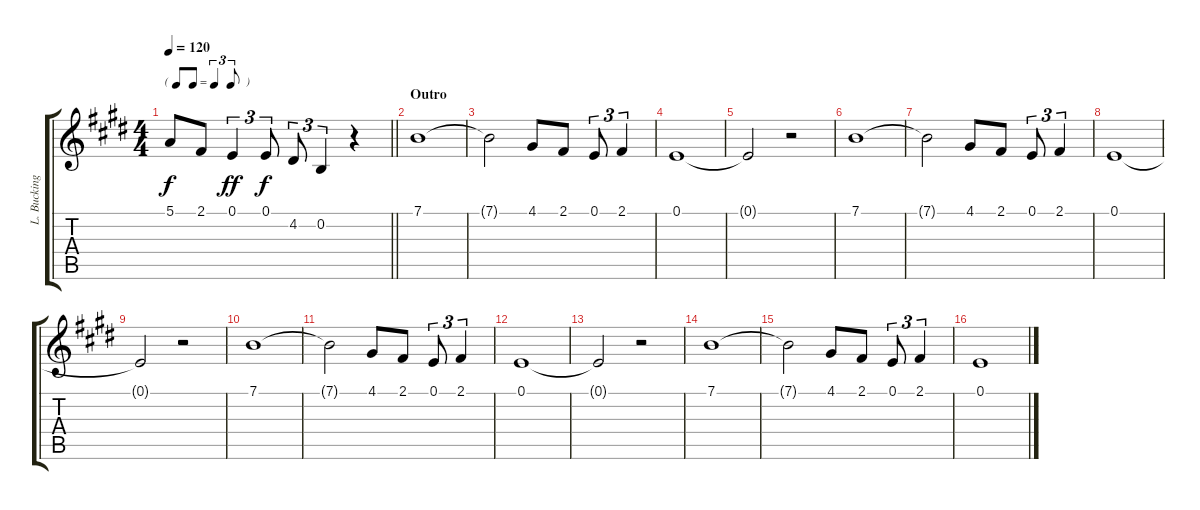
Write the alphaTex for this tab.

\track ("L. Buckingham & C. McVie (Vocals)" "L. Bucking") {instrument violin}
\staff {score tabs}
\tuning (E4 B3 G3 D3 A2 E2) {hide}
\ts (4 4)
\tf triplet8th
\tempo 120
\clef g2
\barLineRight lightlight
\ks e
5.1{t}.8{dy f} 2.1.8 0.1.4{tu (3 2) dy ff} 0.1.8{tu (3 2) dy f} 4.2.8{tu (3 2)} 0.2.4{tu (3 2)} r.4 |
\section ("" "Outro")
7.1.1 |
7.1{t}.2 4.1.8 2.1.8 0.1.8{tu (3 2)} 2.1.4{tu (3 2)} |
0.1.1 |
0.1{t}.2 r.2 |
7.1.1 |
7.1{t}.2 4.1.8 2.1.8 0.1.8{tu (3 2)} 2.1.4{tu (3 2)} |
0.1.1 |
0.1{t}.2 r.2 |
7.1.1 |
7.1{t}.2 4.1.8 2.1.8 0.1.8{tu (3 2)} 2.1.4{tu (3 2)} |
0.1.1 |
0.1{t}.2 r.2 |
7.1.1 |
7.1{t}.2 4.1.8 2.1.8 0.1.8{tu (3 2)} 2.1.4{tu (3 2)} |
0.1.1
